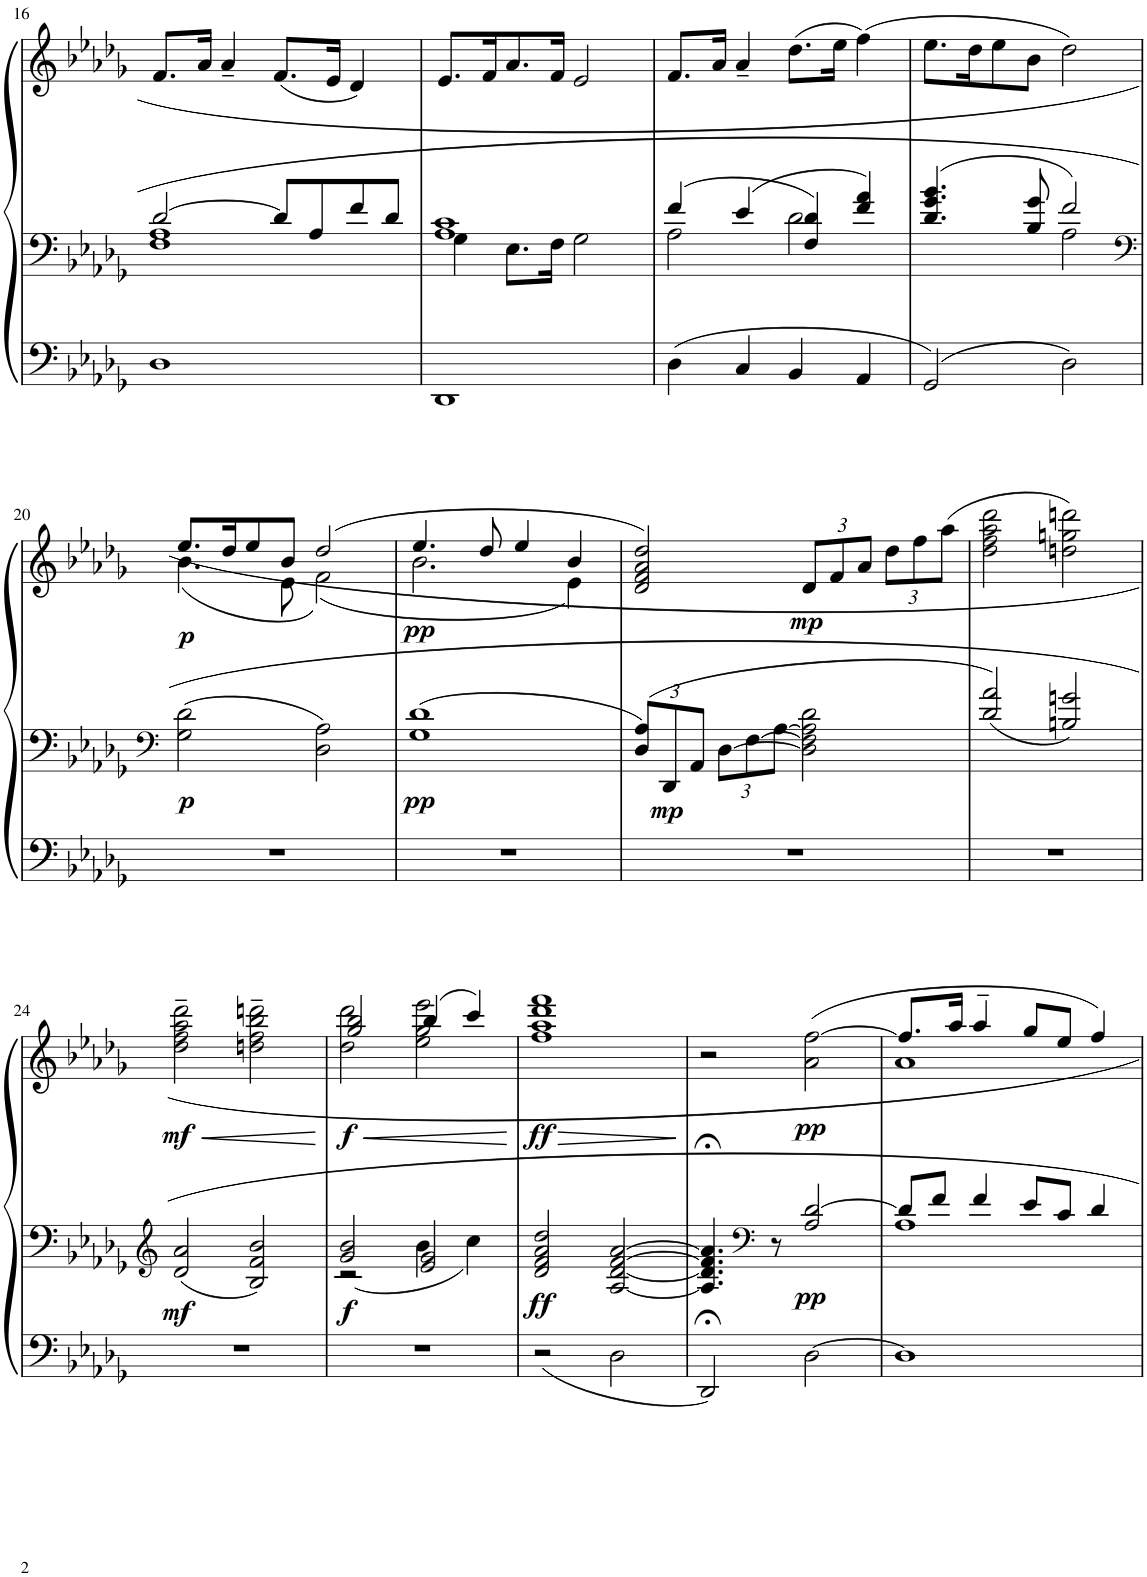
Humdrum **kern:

**kern	**kern	**kern	**dynam
*part1	*part1	*part1	*part1
*staff3	*staff2	*staff1	*staff1/2/3
*I"Pipe Organ	*	*	*
*I'P Org	*	*	*
!!LO:PB:g=z
*clefF4	*clefF4	*clefG2	*
*k[b-e-a-d-g-]	*k[b-e-a-d-g-]	*k[b-e-a-d-g-]	*
*M4/4	*M4/4	*M4/4	*
*met(c)	*met(c)	*met(c)	*
=16	=16	=16	=16
*	*^	*	*
1D-	[2d-/	1F 1A-	8.f/L	.
.	.	.	16a-/Jk	.
.	.	.	4a-~/	.
.	8d-/L]	.	(8.f/L	.
.	8A-/	.	.	.
.	.	.	16e-/Jk	.
.	8f/	.	4d-/)	.
.	8d-/J	.	.	.
=17	=17	=17	=17	=17
1DD-	1A- 1c	4G-\	8.e-/L	.
.	.	.	16f/K	.
.	.	8.E-\L	8.a-/	.
.	.	16F\Jk	16f/Jk	.
.	.	2G-\	2e-/	.
=18	=18	=18	=18	=18
4D-\	4f/	2A-\	8.f/L	.
.	.	.	16a-/Jk	.
4C/	4e-/	.	4a-~/	.
4BB-/	4F/ 4d-/	2d-\	(8.dd-\L	.
.	.	.	16ee-\Jk	.
4AA-/	4f/ 4a-/	.	(4ff\)	.
=19	=19	=19	=19	=19
2GG-/	4.d-/ 4.g-/ 4.b-/	2ryy	8.ee-\L	.
.	.	.	16dd-\K	.
.	.	.	8ee-\	.
.	8B-/ 8g-/	.	8b-\J	.
2D-\	2f/	2A-\	(2dd-\)	.
*	*v	*v	*	*
!!LO:LB:g=z
=20	=20	=20	=20
*	*clefF4	*	*
*	*^	*^	*
!	!	!	!	!	!LO:DY:b=2
!	!	!	!	!	!LO:DY:n=1:b
*	*v	*v	*	*	*
1r	2G-\ 2d-\	8.ee-/L	(4.b-\	p p
.	.	16dd-/K	.	.
.	.	8ee-/	.	.
.	.	8b-/J	8e-\	.
.	2D-\ 2A-\	(2dd-/)	(2f\)	.
=21	=21	=21	=21	=21
!	!	!	!	!LO:DY:b=2
!	!	!	!	!LO:DY:n=1:b
1r	1G- 1d-	4.ee-/	2.b-\	pp pp
.	.	8dd-/	.	.
.	.	4ee-/	.	.
.	.	4b-/	4e-\)	.
*	*	*v	*v	*
=22	=22	=22	=22
*	*Xbrackettup	*	*
1r	12D-/ 12A-/L	2d-/ 2f/ 2a-/ 2dd-/)	.
!	!	!	!LO:DY:b=2
.	12DD-/	.	mp
.	12AA-/J	.	.
.	[12D-\L	.	.
.	[12F\	.	.
.	[12A-\J	.	.
*	*	*Xbrackettup	*
!	!	!	!LO:DY:b
.	2D-\] 2F\] 2A-\] 2d-\	12d-/L	mp
.	.	12f/	.
.	.	12a-/J	.
.	.	12dd-\L	.
.	.	12ff\	.
.	.	(12aa-\J	.
=23	=23	=23	=23
1r	2d-/ 2a-/	2dd-\ 2ff\ 2aa-\ 2ddd-\	.
.	2Bn/ 2gn/	(2ddn\ 2ggn\ 2dddn\)	.
!!LO:LB:g=z
=24	=24	=24	=24
*	*clefG2	*	*
!	!	!	!LO:HP:b
!	!	!	!LO:DY:n=1:b=2
!	!	!	!LO:DY:n=2:b
1r	2d-/ 2a-/	2dd-\~ 2ff\~ 2aa-\~ 2ddd-\~	< mf mf
.	2B-/ 2f/ 2b-/	2ddn\~ 2ff\~ 2bb-\~ 2dddn\~)	.
.	.	.	[
=25	=25	=25	=25
*	*^	*	*
!	!	!	!	!LO:HP:b
*	*	*	*^	*
!	!	!	!	!	!LO:DY:n=1:b=2
!	!	!	!	!	!LO:DY:n=2:b
1r	2g-/ 2b-/	2r	2gg-/ 2bb-/	2dd-\ 2ddd-\	< f f
.	2e-/ 2g-/	4b-\	(4bb-/	2ee-\ 2gg-\ 2eee-\	.
.	.	4cc\	4ccc/)	.	.
*	*v	*v	*	*	*
*	*	*v	*v	*
.	.	.	[
=26	=26	=26	=26
!	!	!	!LO:HP:b
!	!	!	!LO:DY:n=1:b=2
!	!	!	!LO:DY:n=2:b
2r	2d-/ 2f/ 2a-/ 2dd-/	1ff 1aa- 1ddd- 1fff	> ff ff
2D-\	[2A-/ [2d-/ [2f/ [2a-/	.	.
.	.	.	]
=27	=27	=27	=27
2DD-;</	4.A-/];< 4.d-/];< 4.f/];< 4.a-/];<	2r	.
*	*clefF4	*	*
.	8r	.	.
!	!	!	!LO:DY:b=2
!	!	!	!LO:DY:n=1:b
[2D-\	2A-/ [2d-/	(2a-\ [2ff\	pp pp
=28	=28	=28	=28
*	*^	*^	*
1D-]	8d-/L]	1A-	8.ff/L]	1a-	.
.	8f/J	.	.	.	.
.	.	.	16aa-/Jk	.	.
.	4f/	.	4aa-~/	.	.
.	8e-/L	.	8gg-/L	.	.
.	8c/J	.	8ee-/J	.	.
.	4d-/	.	4ff/)	.	.
*	*v	*v	*	*	*
*	*	*v	*v	*
=	=	=	=
*-	*-	*-	*-
